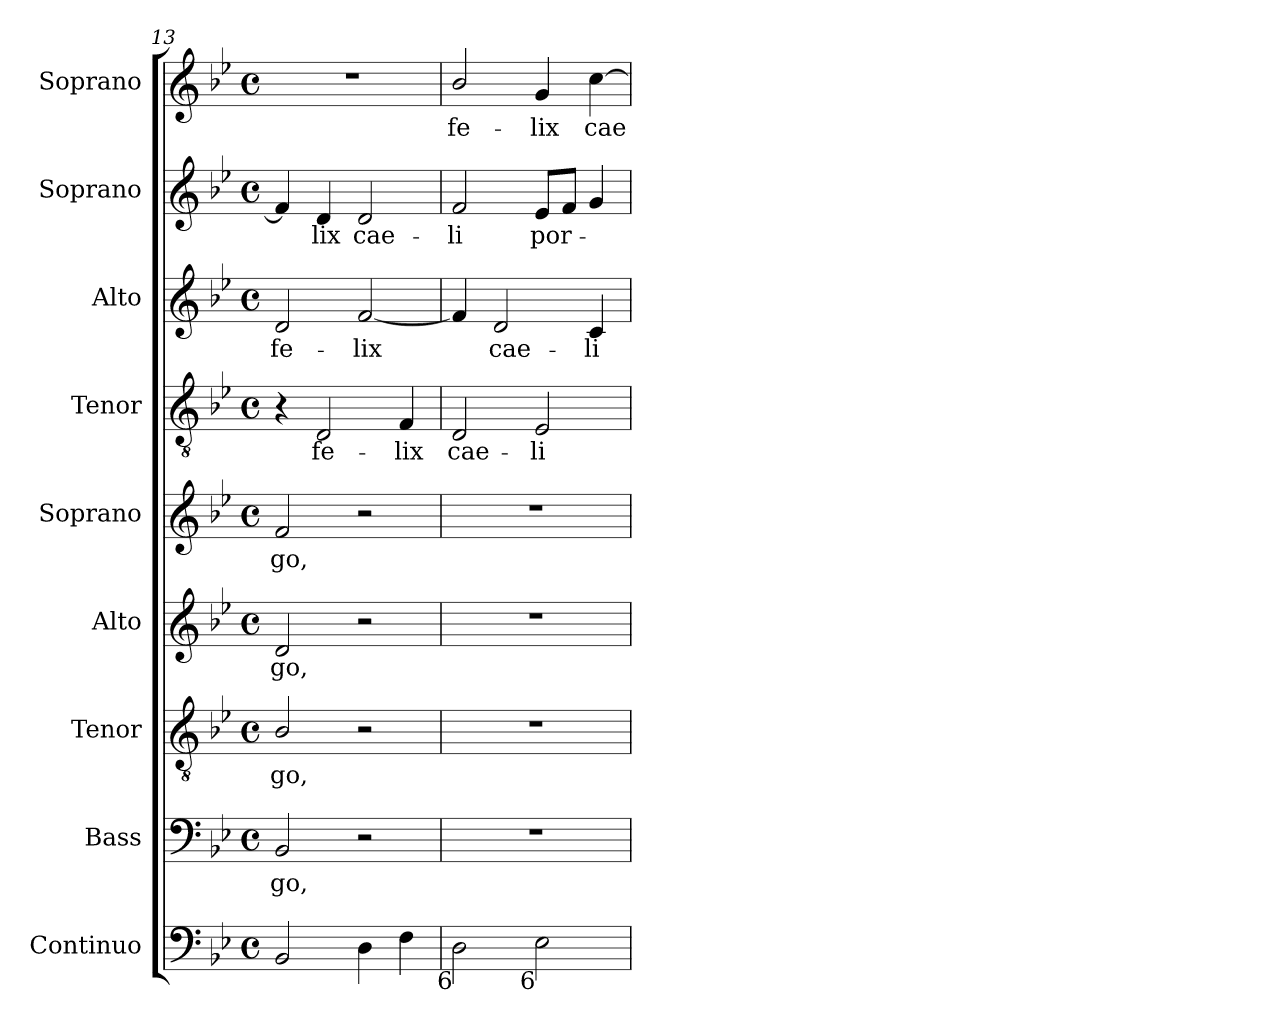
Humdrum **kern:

**kern	**kern	**text	**kern	**text	**kern	**text	**kern	**text	**kern	**text	**kern	**text	**kern	**text	**kern	**text
*part9	*part8	*part8	*part7	*part7	*part6	*part6	*part5	*part5	*part4	*part4	*part3	*part3	*part2	*part2	*part1	*part1
*staff9	*staff8	*staff8	*staff7	*staff7	*staff6	*staff6	*staff5	*staff5	*staff4	*staff4	*staff3	*staff3	*staff2	*staff2	*staff1	*staff1
*I"Continuo	*I"Bass	*	*I"Tenor	*	*I"Alto	*	*I"Soprano	*	*I"Tenor	*	*I"Alto	*	*I"Soprano	*	*I"Soprano	*
*I'Cont.	*I'B.	*	*I'T.	*	*I'A.	*	*I'S.	*	*I'T.	*	*I'A.	*	*I'S.	*	*I'S.	*
*clefF4	*clefF4	*	*clefGv2	*	*clefG2	*	*clefG2	*	*clefGv2	*	*clefG2	*	*clefG2	*	*clefG2	*
*	*	*	*ITrd7c12	*	*	*	*	*	*ITrd7c12	*	*	*	*	*	*	*
*k[b-e-]	*k[b-e-]	*	*k[b-e-]	*	*k[b-e-]	*	*k[b-e-]	*	*k[b-e-]	*	*k[b-e-]	*	*k[b-e-]	*	*k[b-e-]	*
*B-:	*B-:	*	*B-:	*	*B-:	*	*B-:	*	*B-:	*	*B-:	*	*B-:	*	*B-:	*
*M4/4	*M4/4	*	*M4/4	*	*M4/4	*	*M4/4	*	*M4/4	*	*M4/4	*	*M4/4	*	*M4/4	*
*met(c)	*met(c)	*	*met(c)	*	*met(c)	*	*met(c)	*	*met(c)	*	*met(c)	*	*met(c)	*	*met(c)	*
=13	=13	=13	=13	=13	=13	=13	=13	=13	=13	=13	=13	=13	=13	=13	=13	=13
!	!	!LO:LY:b:color=#000000	!	!	!	!	!	!	!	!	!	!	!	!	!	!
!	!	!	!	!LO:LY:b:color=#000000	!	!	!	!	!	!	!	!	!	!	!	!
!	!	!	!	!	!	!LO:LY:b:color=#000000	!	!	!	!	!	!	!	!	!	!
!	!	!	!	!	!	!	!	!LO:LY:b:color=#000000	!	!	!	!	!	!	!	!
!	!	!	!	!	!	!	!	!	!	!	!	!LO:LY:b:color=#000000	!	!	!	!
2BB-i/	2BB-i/	-go,	2BB-i/	-go,	2di/	-go,	2fi/	-go,	4r	.	2di/	fe-	4fi/]	.	1r	.
!	!	!	!	!	!	!	!	!	!	!LO:LY:b:color=#000000	!	!	!	!	!	!
!	!	!	!	!	!	!	!	!	!	!	!	!	!	!LO:LY:b:color=#000000	!	!
.	.	.	.	.	.	.	.	.	2DDi/	fe-	.	.	4di/	-lix	.	.
!	!	!	!	!	!	!	!	!	!	!	!	!LO:LY:b:color=#000000	!	!	!	!
!	!	!	!	!	!	!	!	!	!	!	!	!	!	!LO:LY:b:color=#000000	!	!
4Di\	2r	.	2r	.	2r	.	2r	.	.	.	[2fi/	-lix	2di/	cae-	.	.
!	!	!	!	!	!	!	!	!	!	!LO:LY:b:color=#000000	!	!	!	!	!	!
4Fi\	.	.	.	.	.	.	.	.	4FFi/	-lix	.	.	.	.	.	.
=14	=14	=14	=14	=14	=14	=14	=14	=14	=14	=14	=14	=14	=14	=14	=14	=14
!	!	!	!	!	!	!	!	!	!	!LO:LY:b:color=#000000	!	!	!	!	!	!
!	!	!	!	!	!	!	!	!	!	!	!	!	!	!LO:LY:b:color=#000000	!	!
!LO:TX:b:rj:t=6	!	!	!	!	!	!	!	!	!	!	!	!	!	!	!	!
!	!	!	!	!	!	!	!	!	!	!	!	!	!	!	!	!LO:LY:b:color=#000000
2Di\	1r	.	1r	.	1r	.	1r	.	2DDi/	cae-	4fi/]	.	2fi/	-li	2b-i/	fe-
!	!	!	!	!	!	!	!	!	!	!	!	!LO:LY:b:color=#000000	!	!	!	!
.	.	.	.	.	.	.	.	.	.	.	2di/	cae-	.	.	.	.
!	!	!	!	!	!	!	!	!	!	!LO:LY:b:color=#000000	!	!	!	!	!	!
!	!	!	!	!	!	!	!	!	!	!	!	!	!	!LO:LY:b:color=#000000	!	!
!LO:TX:b:rj:t=6	!	!	!	!	!	!	!	!	!	!	!	!	!	!	!	!
!	!	!	!	!	!	!	!	!	!	!	!	!	!	!	!	!LO:LY:b:color=#000000
2E-i\	.	.	.	.	.	.	.	.	2EE-i/	-li	.	.	8e-i/L	por-	4gi/	-lix
.	.	.	.	.	.	.	.	.	.	.	.	.	8fi/J	.	.	.
!	!	!	!	!	!	!	!	!	!	!	!	!LO:LY:b:color=#000000	!	!	!	!
!	!	!	!	!	!	!	!	!	!	!	!	!	!	!	!	!LO:LY:b:color=#000000
.	.	.	.	.	.	.	.	.	.	.	4ci/	-li	4gi/	.	[4cci\	cae-
=	=	=	=	=	=	=	=	=	=	=	=	=	=	=	=	=
*-	*-	*-	*-	*-	*-	*-	*-	*-	*-	*-	*-	*-	*-	*-	*-	*-
